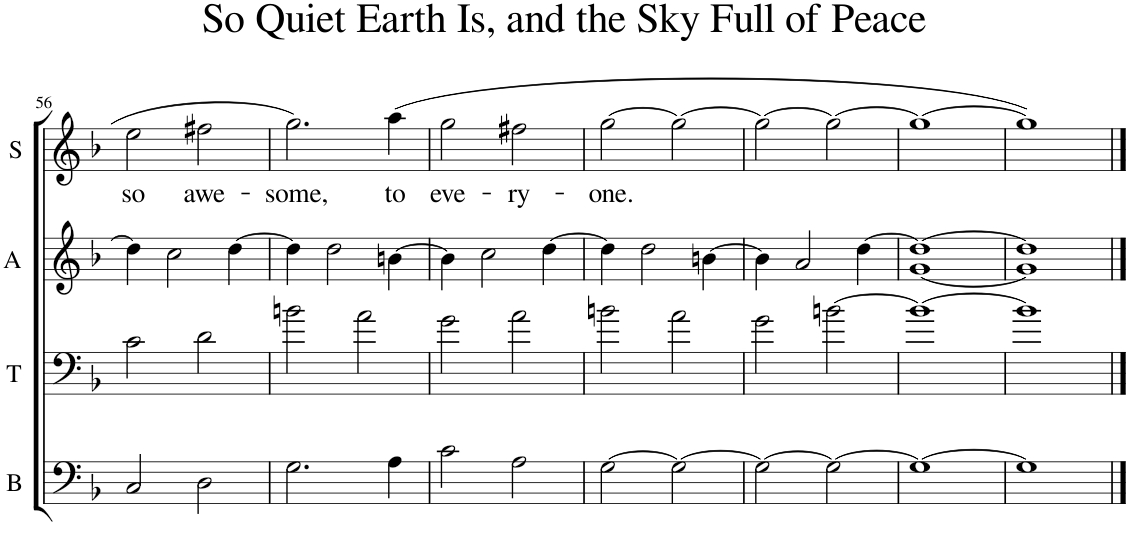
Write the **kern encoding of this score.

**kern	**kern	**kern	**kern	**text
*part4	*part3	*part2	*part1	*part1
*staff4	*staff3	*staff2	*staff1	*staff1
*I"Bass	*I"Tenor	*I"Alto	*I"Soprano	*
*I'B	*I'T	*I'A	*I'S	*
!!LO:PB:g=z
*clefF4	*clefF4	*clefG2	*clefG2	*
*k[b-]	*k[b-]	*k[b-]	*k[b-]	*
*M4/4	*M4/4	*M4/4	*M4/4	*
=56	=56	=56	=56	=56
!	!	!	!	!LO:LY:b
2C/	2c\	4dd\]	2ee\	so
.	.	2cc\	.	.
!	!	!	!	!LO:LY:b
2D\	2d\	.	2ff#X\	awe-
.	.	[4dd\	.	.
=57	=57	=57	=57	=57
!	!	!	!	!LO:LY:b
2.G\	2bn\	4dd\]	2.gg\	-some,
.	.	2dd\	.	.
.	2a\	.	.	.
!	!	!	!	!LO:LY:b
4A\	.	[4bn\	(4aa\	to
=58	=58	=58	=58	=58
!	!	!	!	!LO:LY:b
2c\	2g\	4b\]	2gg\	eve-
.	.	2cc\	.	.
!	!	!	!	!LO:LY:b
2A\	2a\	.	2ff#X\	-ry-
.	.	[4dd\	.	.
=59	=59	=59	=59	=59
!	!	!	!	!LO:LY:b
[2G\	2bn\	4dd\]	[2gg\	-one.
.	.	2dd\	.	.
2G\_	2a\	.	2gg\_	.
.	.	[4bn\	.	.
=60	=60	=60	=60	=60
2G\_	2g\	4b\]	2gg\_	.
.	.	2a/	.	.
2G\_	[2bn\	.	2gg\_	.
.	.	[4dd\	.	.
=61	=61	=61	=61	=61
*	*	*^	*	*
1G_	1b_	1dd_	[1g	1gg_	.
=62	=62	=62	=62	=62	=62
1G]	1b]	1dd]	1g]	1gg])	.
*	*	*v	*v	*	*
==	==	==	==	==
*-	*-	*-	*-	*-
